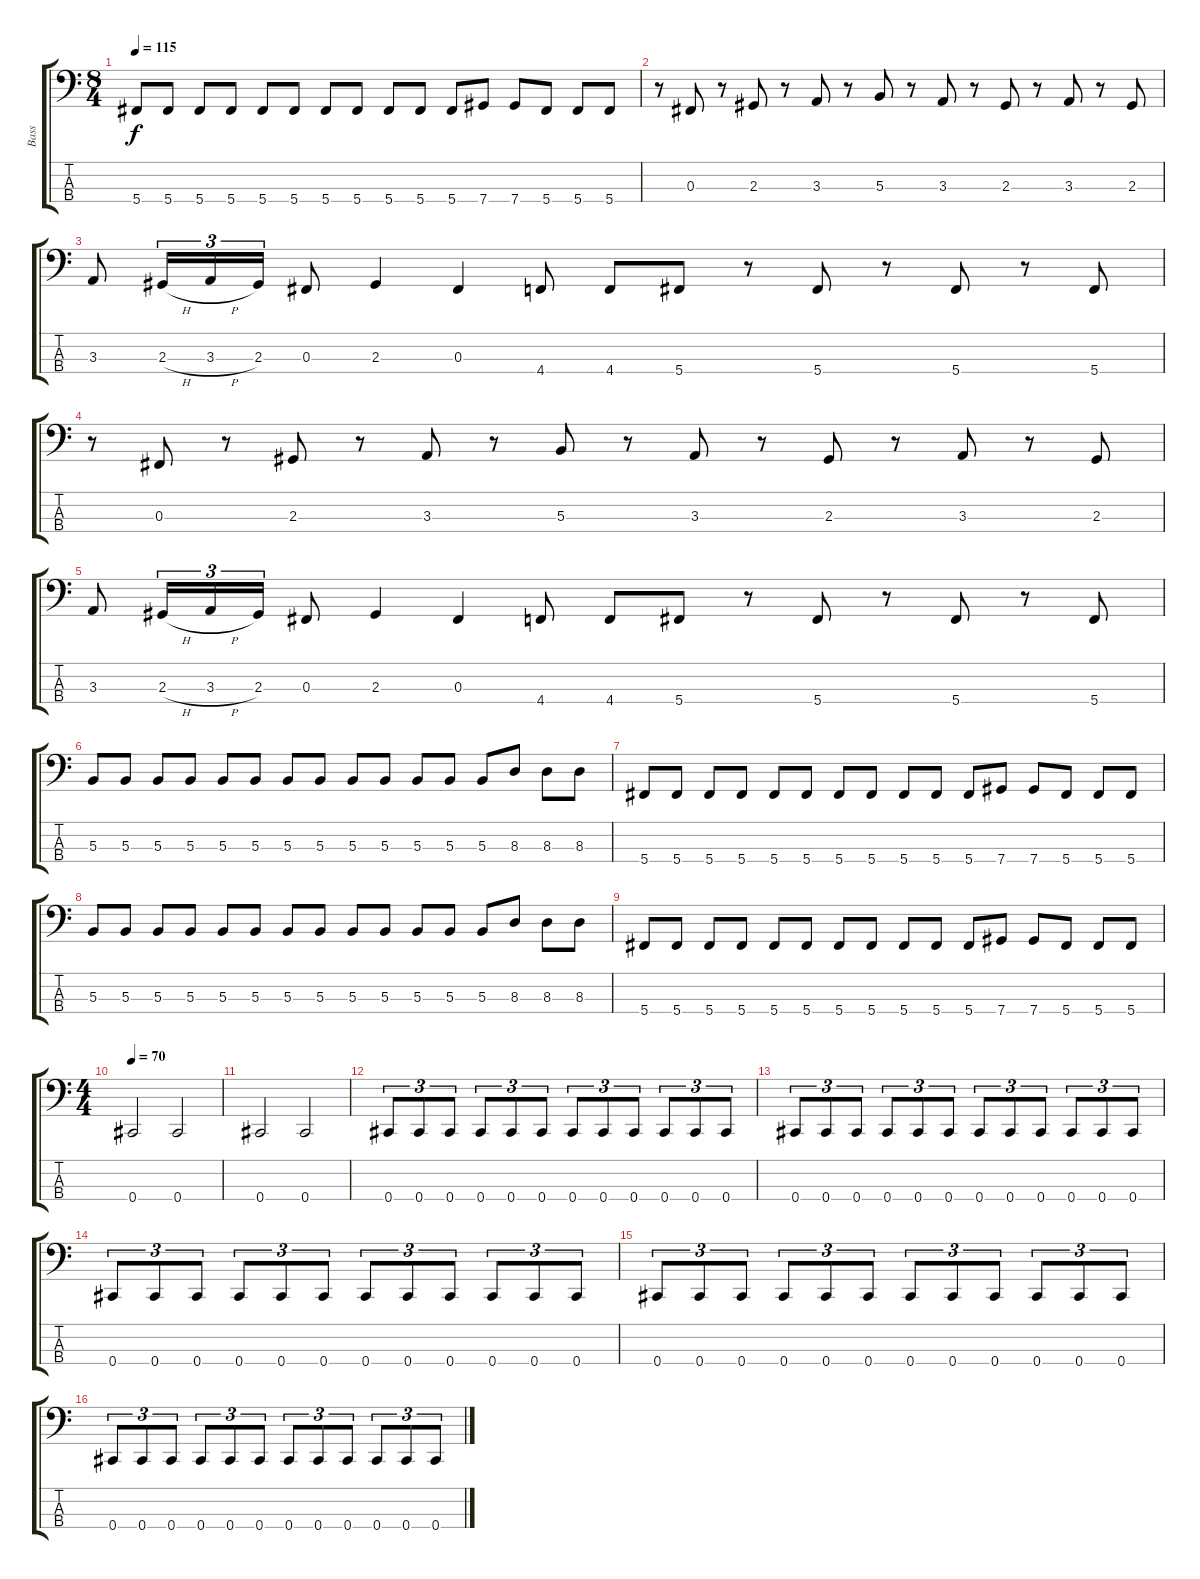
\track ("Bass" "Bass") {instrument electricbasspick}
\staff {score tabs}
\tuning (E2 B1 Gb1 Db1) {hide}
\ts (8 4)
\tempo 115
\clef f4
\ks c
5.4.8{dy f} 5.4.8 5.4.8 5.4.8 5.4.8 5.4.8 5.4.8 5.4.8 5.4.8 5.4.8 5.4.8 7.4.8 7.4.8 5.4.8 5.4.8 5.4.8 |
r.8 0.3.8 r.8 2.3.8 r.8 3.3.8 r.8 5.3.8 r.8 3.3.8 r.8 2.3.8 r.8 3.3.8 r.8 2.3.8 |
3.3.8 2.3{h}.16{tu (3 2)} 3.3{h}.16{tu (3 2)} 2.3.16{tu (3 2)} 0.3.8 2.3.4 0.3.4 4.4.8 4.4.8 5.4.8 r.8 5.4.8 r.8 5.4.8 r.8 5.4.8 |
r.8 0.3.8 r.8 2.3.8 r.8 3.3.8 r.8 5.3.8 r.8 3.3.8 r.8 2.3.8 r.8 3.3.8 r.8 2.3.8 |
3.3.8 2.3{h}.16{tu (3 2)} 3.3{h}.16{tu (3 2)} 2.3.16{tu (3 2)} 0.3.8 2.3.4 0.3.4 4.4.8 4.4.8 5.4.8 r.8 5.4.8 r.8 5.4.8 r.8 5.4.8 |
5.3.8 5.3.8 5.3.8 5.3.8 5.3.8 5.3.8 5.3.8 5.3.8 5.3.8 5.3.8 5.3.8 5.3.8 5.3.8 8.3.8 8.3.8 8.3.8 |
5.4.8 5.4.8 5.4.8 5.4.8 5.4.8 5.4.8 5.4.8 5.4.8 5.4.8 5.4.8 5.4.8 7.4.8 7.4.8 5.4.8 5.4.8 5.4.8 |
5.3.8 5.3.8 5.3.8 5.3.8 5.3.8 5.3.8 5.3.8 5.3.8 5.3.8 5.3.8 5.3.8 5.3.8 5.3.8 8.3.8 8.3.8 8.3.8 |
5.4.8 5.4.8 5.4.8 5.4.8 5.4.8 5.4.8 5.4.8 5.4.8 5.4.8 5.4.8 5.4.8 7.4.8 7.4.8 5.4.8 5.4.8 5.4.8 |
\ts (4 4)
\tempo 70
0.4.2 0.4.2 |
0.4.2 0.4.2 |
0.4.8{tu (3 2)} 0.4.8{tu (3 2)} 0.4.8{tu (3 2)} 0.4.8{tu (3 2)} 0.4.8{tu (3 2)} 0.4.8{tu (3 2)} 0.4.8{tu (3 2)} 0.4.8{tu (3 2)} 0.4.8{tu (3 2)} 0.4.8{tu (3 2)} 0.4.8{tu (3 2)} 0.4.8{tu (3 2)} |
0.4.8{tu (3 2)} 0.4.8{tu (3 2)} 0.4.8{tu (3 2)} 0.4.8{tu (3 2)} 0.4.8{tu (3 2)} 0.4.8{tu (3 2)} 0.4.8{tu (3 2)} 0.4.8{tu (3 2)} 0.4.8{tu (3 2)} 0.4.8{tu (3 2)} 0.4.8{tu (3 2)} 0.4.8{tu (3 2)} |
0.4.8{tu (3 2)} 0.4.8{tu (3 2)} 0.4.8{tu (3 2)} 0.4.8{tu (3 2)} 0.4.8{tu (3 2)} 0.4.8{tu (3 2)} 0.4.8{tu (3 2)} 0.4.8{tu (3 2)} 0.4.8{tu (3 2)} 0.4.8{tu (3 2)} 0.4.8{tu (3 2)} 0.4.8{tu (3 2)} |
0.4.8{tu (3 2)} 0.4.8{tu (3 2)} 0.4.8{tu (3 2)} 0.4.8{tu (3 2)} 0.4.8{tu (3 2)} 0.4.8{tu (3 2)} 0.4.8{tu (3 2)} 0.4.8{tu (3 2)} 0.4.8{tu (3 2)} 0.4.8{tu (3 2)} 0.4.8{tu (3 2)} 0.4.8{tu (3 2)} |
0.4.8{tu (3 2)} 0.4.8{tu (3 2)} 0.4.8{tu (3 2)} 0.4.8{tu (3 2)} 0.4.8{tu (3 2)} 0.4.8{tu (3 2)} 0.4.8{tu (3 2)} 0.4.8{tu (3 2)} 0.4.8{tu (3 2)} 0.4.8{tu (3 2)} 0.4.8{tu (3 2)} 0.4.8{tu (3 2)}
